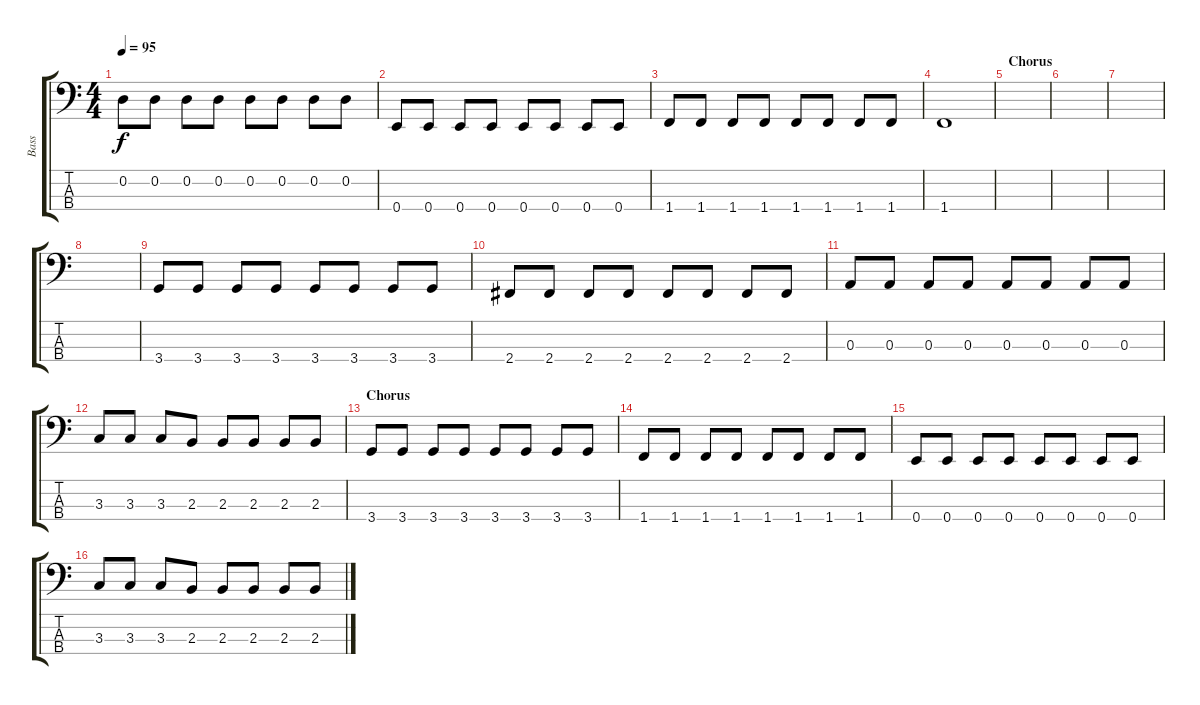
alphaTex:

\track ("Bass" "Bass") {instrument electricbassfinger}
\staff {score tabs}
\tuning (G2 D2 A1 E1) {hide}
\ts (4 4)
\tempo 95
\clef f4
\ks c
0.2.8{dy f} 0.2.8 0.2.8 0.2.8 0.2.8 0.2.8 0.2.8 0.2.8 |
0.4.8 0.4.8 0.4.8 0.4.8 0.4.8 0.4.8 0.4.8 0.4.8 |
1.4.8 1.4.8 1.4.8 1.4.8 1.4.8 1.4.8 1.4.8 1.4.8 |
1.4.1 |
\section ("" "Chorus")
|
|
|
|
3.4.8{volume 12} 3.4.8 3.4.8 3.4.8 3.4.8 3.4.8 3.4.8 3.4.8 |
2.4.8 2.4.8 2.4.8 2.4.8 2.4.8 2.4.8 2.4.8 2.4.8 |
0.3.8{volume 16} 0.3.8 0.3.8 0.3.8 0.3.8 0.3.8 0.3.8 0.3.8 |
3.3.8 3.3.8 3.3.8 2.3.8 2.3.8 2.3.8 2.3.8 2.3.8 |
\section ("" "Chorus")
3.4.8 3.4.8 3.4.8 3.4.8 3.4.8 3.4.8 3.4.8 3.4.8 |
1.4.8 1.4.8 1.4.8 1.4.8 1.4.8 1.4.8 1.4.8 1.4.8 |
0.4.8 0.4.8 0.4.8 0.4.8 0.4.8 0.4.8 0.4.8 0.4.8 |
3.3.8 3.3.8 3.3.8 2.3.8 2.3.8 2.3.8 2.3.8 2.3.8
